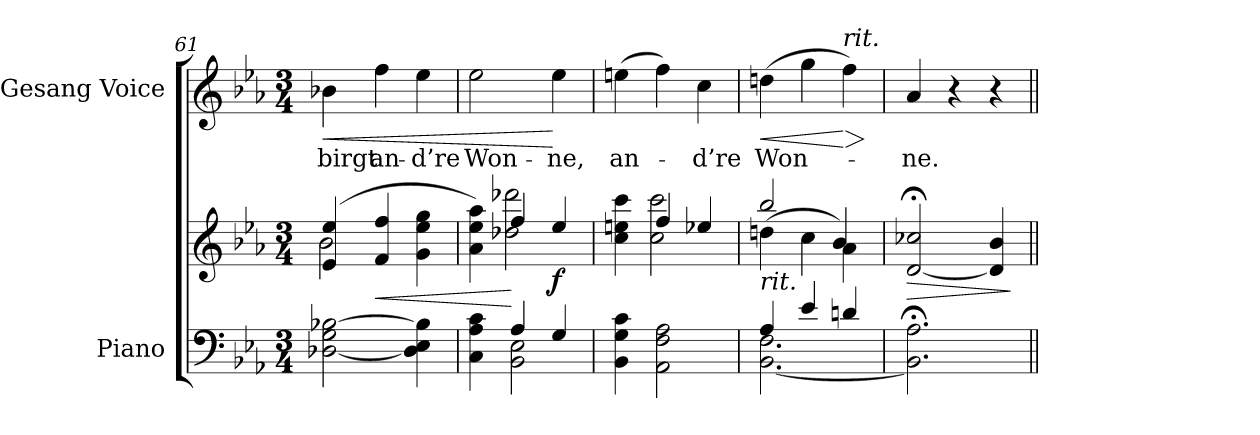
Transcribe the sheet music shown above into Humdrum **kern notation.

**kern	**kern	**dynam	**kern	**text	**dynam
*part2	*part2	*part2	*part1	*part1	*part1
*staff3	*staff2	*staff2/3	*staff1	*staff1	*staff1
*I"Piano	*	*	*I"Gesang Voice	*	*
*I'Pno	*	*	*	*	*
*clefF4	*clefG2	*	*clefG2	*	*
*k[b-e-a-]	*k[b-e-a-]	*	*k[b-e-a-]	*	*
*M3/4	*M3/4	*	*M3/4	*	*
=61	=61	=61	=61	=61	=61
*	*^	*	*	*	*
!	!	!	!	!	!LO:LY:b	!LO:HP:b
[2D-X\ 2G\ [2B-X\	(>4e-/ 4ee-/	2b-\	.	4b-X\	birgt	<
!	!	!	!LO:HP:b	!	!LO:LY:b	!
.	4f/ 4ff/	.	<	4ff\	an-	.
!	!	!	!	!	!LO:LY:b	!
4D-\] 4E-\ 4B-\]	4g\ 4ee-\ 4gg\	4ryy	.	4ee-\	-d’re	.
=62	=62	=62	=62	=62	=62	=62
*^	*	*	*	*	*	*
!	!	!	!	!	!	!LO:LY:b	!
4C\ 4A-\ 4c\	4ryy	4a-\ 4ee-\ 4aa-\)	4ryy	.	2ee-\	Won-	.
4A-/	2BB-\ 2E-\	4ff/	2dd-X\ 2ddd-X\	[	.	.	.
!	!	!	!	!LO:DY:b	!	!LO:LY:b	!
4G/	.	4ee-/	.	f	4ee-\	-ne,	[
*v	*v	*	*	*	*	*	*
=63	=63	=63	=63	=63	=63	=63
!	!	!	!	!	!LO:LY:b	!
4BB-\ 4G\ 4c\	4cc\ 4een\ 4ccc\	4ryy	.	(>4een\	an-	.
2AA-\ 2F\ 2A-\	4ff/	2cc\ 2ccc\	.	4ff\)	.	.
!	!	!	!	!	!LO:LY:b	!
.	4ee-X/	.	.	4cc\	-d’re	.
!!LO:LB:g=z
=64	=64	=64	=64	=64	=64	=64
*	*	*	*	*MM96	*	*
*^	*	*	*	*	*	*
!	!	!LO:TX:b:i:t=rit.	!	!	!	!	!
!	!	!	!	!	!	!LO:LY:b	!LO:HP:b
4A-/	[2.BB-\ 2.F\	2bb-/	(>4ddn\	.	(>4ddn\	Won-	<
4e-/	.	.	4cc\	.	4gg\	.	.
!	!	!	!	!	!LO:TX:a:i:t=rit.	!	!
!	!	!	!	!	!	!	!LO:HP:n=1:b
4dn/	.	4a-\	4b-/)	.	4ff\)	.	[ >
*v	*v	*	*	*	*	*	*
*	*v	*v	*	*	*	*
.	.	.	.	.	]
=65	=65	=65	=65	=65	=65
!	!	!LO:HP:b	!	!LO:LY:b	!
2.BB-\];< 2.A-\;<	[2d/;< 2cc-X/;<	>	4a-/	-ne.	.
.	.	.	4r	.	.
.	4d/] 4b-/	.	4r	.	.
.	.	]	.	.	.
=||	=||	=||	=||	=||	=||
*-	*-	*-	*-	*-	*-
